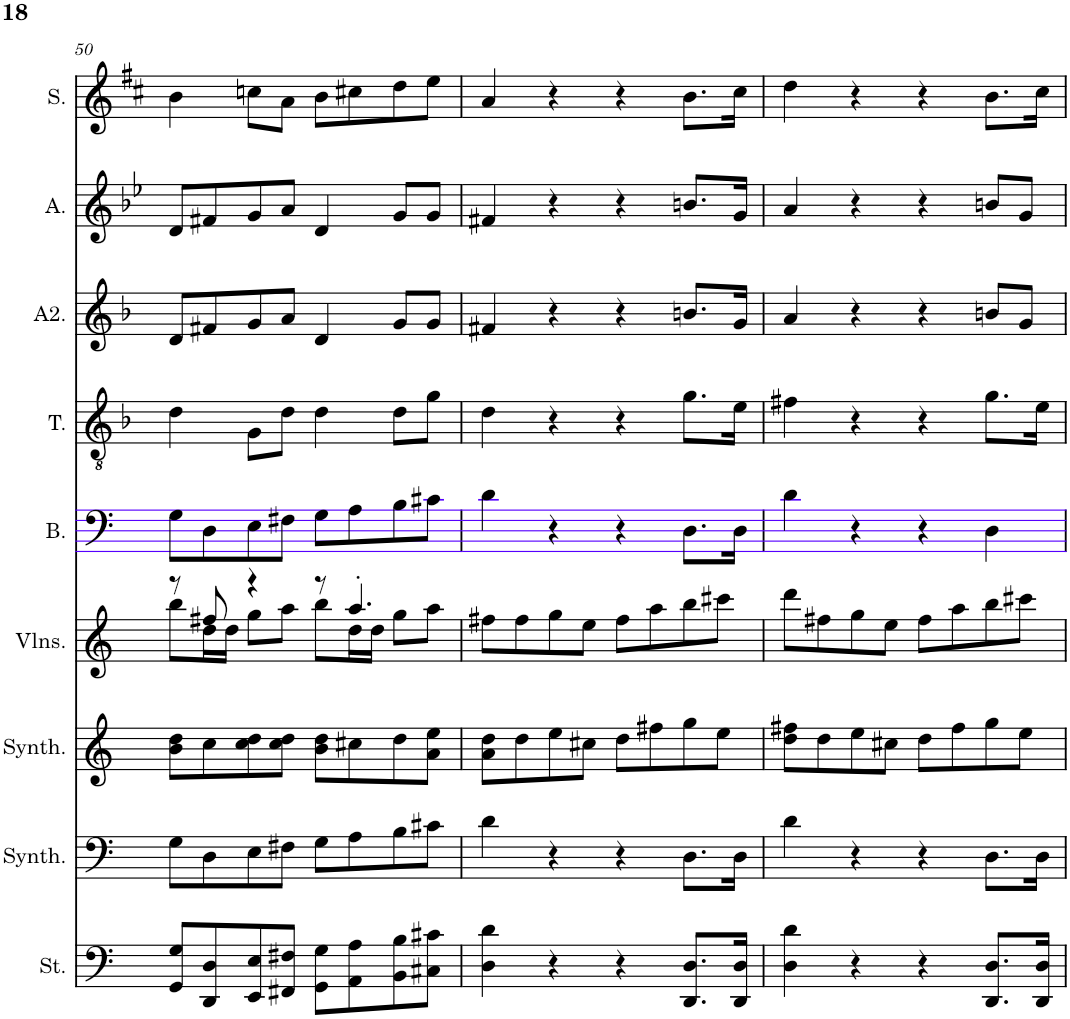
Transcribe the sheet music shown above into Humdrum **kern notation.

**kern	**kern	**kern	**kern	**kern	**kern	**kern	**kern	**kern
*part9	*part8	*part7	*part6	*part5	*part4	*part3	*part2	*part1
*staff9	*staff8	*staff7	*staff6	*staff5	*staff4	*staff3	*staff2	*staff1
*I"Cordes, D'Bass/Strings, etc	*I"Synthétiseur d'instruments à cordes, Synth strings, etc	*I"Synthétiseur d'instruments à cordes, Synth strings 2	*I"Violons, 1st violins	*I"Basse	*I"Ténor	*I"Alto 2	*I"Alto	*I"Soprano
*I'St.	*I'Synth.	*I'Synth.	*I'Vlns.	*I'B.	*I'T.	*I'A2.	*I'A.	*I'S.
!!LO:PB:g=z
*clefF4	*clefF4	*clefG2	*clefG2	*clefF4	*clefGv2	*clefG2	*clefG2	*clefG2
*k[]	*k[]	*k[]	*k[]	*k[]	*k[b-]	*k[b-]	*k[b-e-]	*k[f#c#]
*M4/4	*M4/4	*M4/4	*M4/4	*M4/4	*M4/4	*M4/4	*M4/4	*M4/4
=50	=50	=50	=50	=50	=50	=50	=50	=50
*	*	*	*^	*	*	*	*	*
8GG/ 8G/L	8G\L	8b\ 8dd\L	8r	8bb\L	8G\L	4d\	8d/L	8d/L	4b\
8DD/ 8D/	8D\	8cc\	8ff#X/	16dd\L	8D\	.	8f#X/	8f#X/	.
.	.	.	.	16dd\JJ	.	.	.	.	.
8EE/ 8E/	8E\	8cc\ 8dd\	4r	8gg\L	8E\	8G\L	8g/	8g/	8ccn\L
8FF#X/ 8F#X/J	8F#X\J	8cc\ 8dd\J	.	8aa\J	8F#X\J	8d\J	8a/J	8a/J	8a\J
8GG\ 8G\L	8G\L	8b\ 8dd\L	8r	8bb\L	8G\L	4d\	4d/	4d/	8b\L
8AA\ 8A\	8A\	8cc#X\	4.aa'/	16dd\L	8A\	.	.	.	8cc#X\
.	.	.	.	16dd\JJ	.	.	.	.	.
8BB\ 8B\	8B\	8dd\	.	8gg\L	8B\	8d\L	8g/L	8g/L	8dd\
8C#X\ 8c#X\J	8c#X\J	8a\ 8ee\J	.	8aa\J	8c#X\J	8g\J	8g/J	8g/J	8ee\J
*	*	*	*v	*v	*	*	*	*	*
=51	=51	=51	=51	=51	=51	=51	=51	=51
4D\ 4d\	4d\	8a\ 8dd\L	8ff#X\L	4d\	4d\	4f#X/	4f#X/	4a/
.	.	8dd\	8ff#\	.	.	.	.	.
4r	4r	8ee\	8gg\	4r	4r	4r	4r	4r
.	.	8cc#X\J	8ee\J	.	.	.	.	.
4r	4r	8dd\L	8ff#\L	4r	4r	4r	4r	4r
.	.	8ff#X\	8aa\	.	.	.	.	.
8.DD/ 8.D/L	8.D\L	8gg\	8bb\	8.D\L	8.g\L	8.bn/L	8.bn/L	8.b\L
.	.	8ee\J	8ccc#X\J	.	.	.	.	.
16DD/ 16D/Jk	16D\Jk	.	.	16D\Jk	16e\Jk	16g/Jk	16g/Jk	16cc#\Jk
=52	=52	=52	=52	=52	=52	=52	=52	=52
4D\ 4d\	4d\	8dd\ 8ff#X\L	8ddd\L	4d\	4f#X\	4a/	4a/	4dd\
.	.	8dd\	8ff#X\	.	.	.	.	.
4r	4r	8ee\	8gg\	4r	4r	4r	4r	4r
.	.	8cc#X\J	8ee\J	.	.	.	.	.
4r	4r	8dd\L	8ff#\L	4r	4r	4r	4r	4r
.	.	8ff#\	8aa\	.	.	.	.	.
8.DD/ 8.D/L	8.D\L	8gg\	8bb\	4D\	8.g\L	8bn/L	8bn/L	8.b\L
.	.	8ee\J	8ccc#X\J	.	.	8g/J	8g/J	.
16DD/ 16D/Jk	16D\Jk	.	.	.	16e\Jk	.	.	16cc#\Jk
=	=	=	=	=	=	=	=	=
*-	*-	*-	*-	*-	*-	*-	*-	*-
